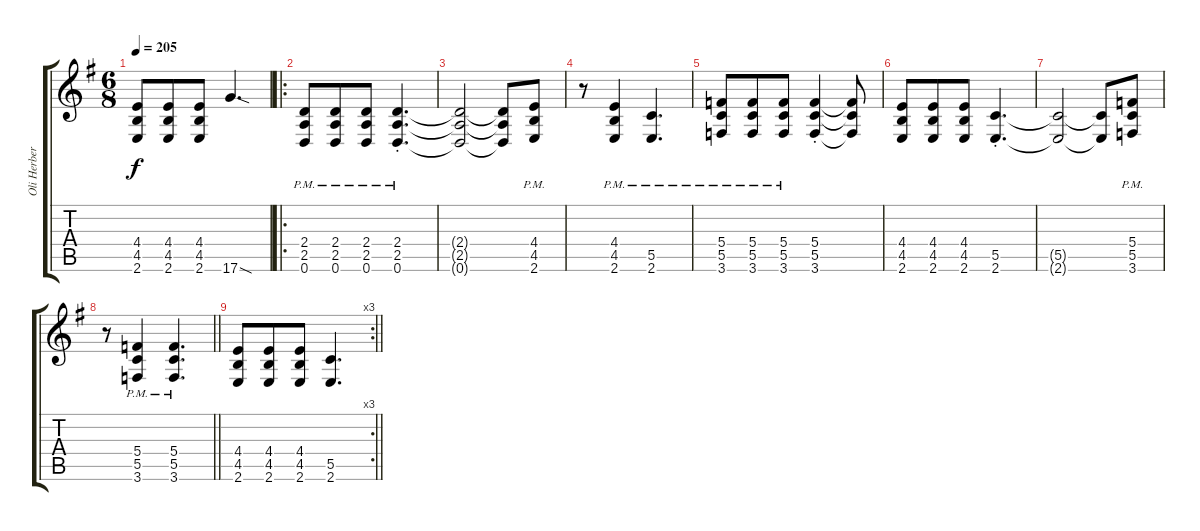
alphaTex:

\track ("Oli Herbert" "Oli Herber") {instrument distortionguitar}
\staff {score tabs}
\tuning (D4 A3 F3 C3 G2 D2) {hide}
\ts (6 8)
\tempo 205
\clef g2
\ks g
(4.4 4.5 2.6).8{dy f} (4.4 4.5 2.6).8 (4.4 4.5 2.6).8 17.6{sod}.4{d} |
\ro
(2.4{pm} 2.5{pm} 0.6{pm}).8 (2.4{pm} 2.5{pm} 0.6{pm}).8 (2.4{pm} 2.5{pm} 0.6{pm}).8 (2.4{pm st} 2.5{pm st} 0.6{pm st}).4{d} |
(2.4{t} 2.5{t} 0.6{t}).2 (2.4{t} 2.5{t} 0.6{t}).8 (4.4{pm} 4.5{pm} 2.6{pm}).8 |
r.8 (4.4{pm} 4.5{pm} 2.6{pm}).4 (5.5{pm} 2.6{pm}).4{d} |
(5.4{pm} 5.5{pm} 3.6{pm}).8 (5.4{pm} 5.5{pm} 3.6{pm}).8 (5.4{pm} 5.5{pm} 3.6{pm}).8 (5.4{st} 5.5{st} 3.6{st}).4 (5.4{t} 5.5{t} 3.6{t}).8 |
(4.4 4.5 2.6).8 (4.4 4.5 2.6).8 (4.4 4.5 2.6).8 (5.5{st} 2.6{st}).4{d} |
(5.5{t} 2.6{t}).2 (5.5{t} 2.6{t}).8 (5.4{pm} 5.5{pm} 3.6{pm}).8 |
\barLineRight lightlight
r.8 (5.4{pm} 5.5{pm} 3.6{pm}).4 (5.4{pm} 5.5{pm} 3.6{pm}).4{d} |
\rc 3
\barLineRight lightlight
(4.4 4.5 2.6).8 (4.4 4.5 2.6).8 (4.4 4.5 2.6).8 (5.5 2.6).4{d}
